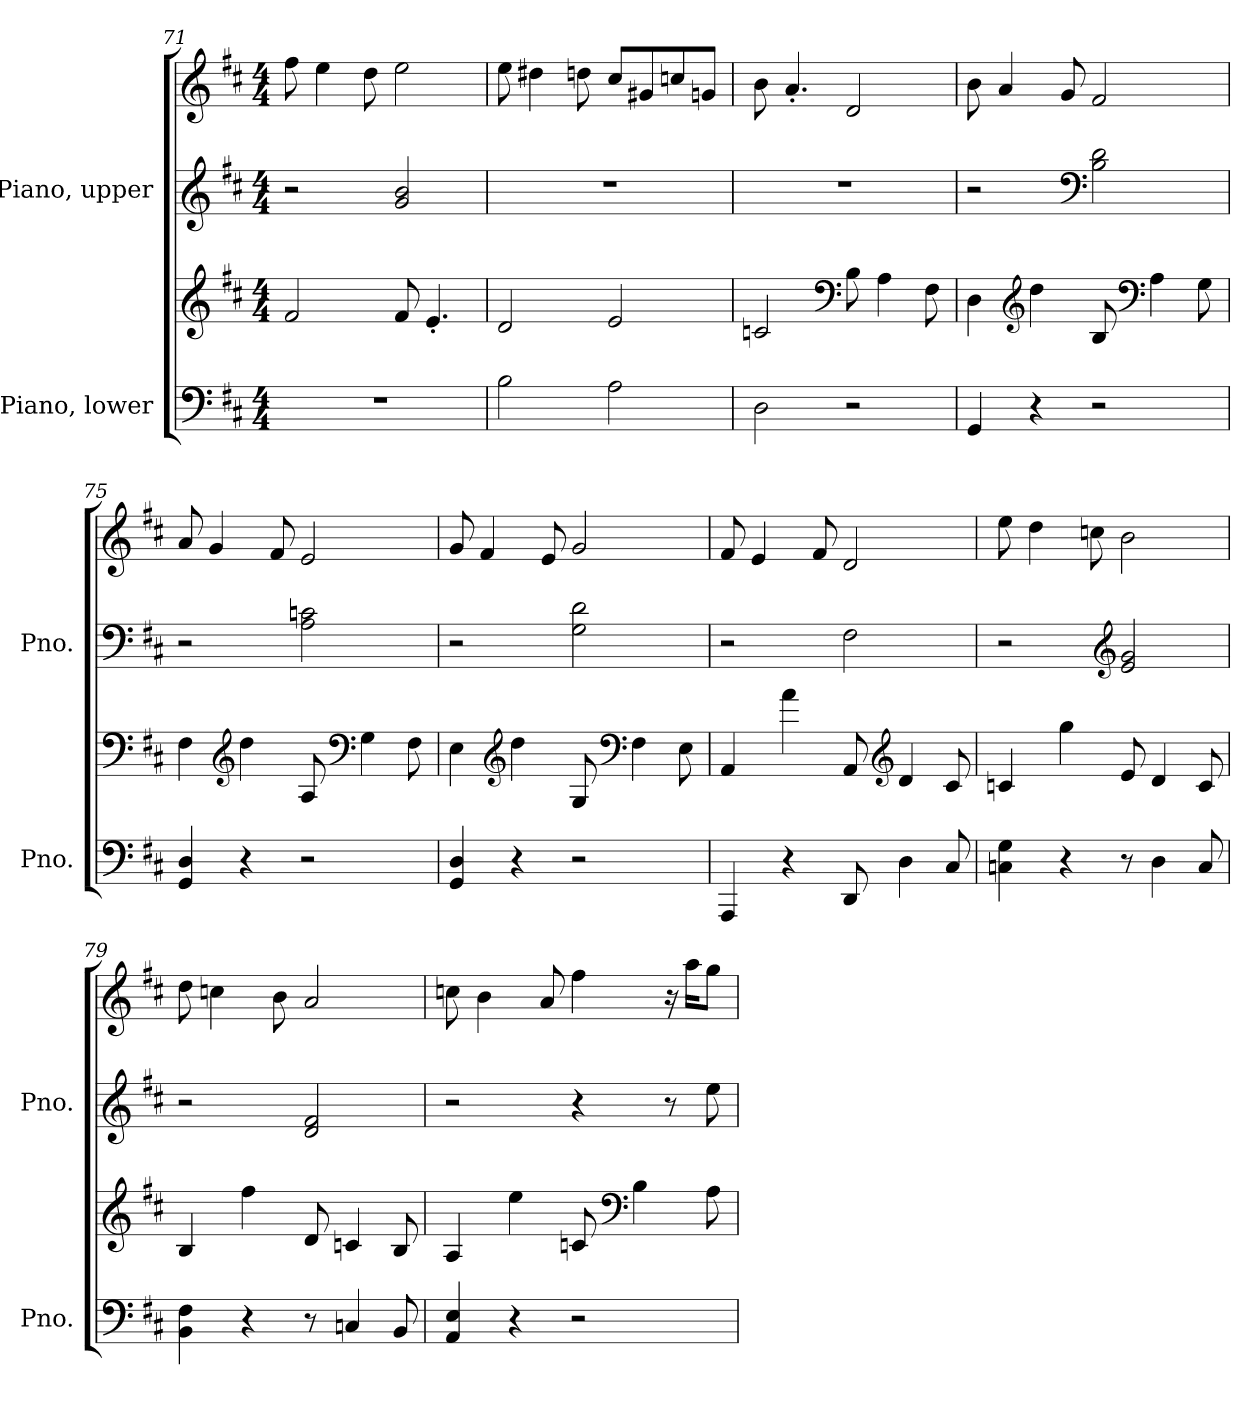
**kern	**kern	**kern	**kern
*part2	*part2	*part1	*part1
*staff4	*staff3	*staff2	*staff1
*I"Piano, lower	*	*I"Piano, upper	*
*I'Pno.	*	*I'Pno.	*
*clefF4	*clefG2	*clefG2	*clefG2
*k[f#c#]	*k[f#c#]	*k[f#c#]	*k[f#c#]
*M4/4	*M4/4	*M4/4	*M4/4
=71	=71	=71	=71
1r	2f#/	2r	8ff#\
.	.	.	4ee\
.	.	.	8dd\
.	8f#/	2g/ 2b/	2ee\
.	4.e'/	.	.
=72	=72	=72	=72
2B\	2d/	1r	8ee\
.	.	.	4dd#X\
.	.	.	8ddn\
2A\	2e/	.	8cc#/L
.	.	.	8g#X/
.	.	.	8ccn/
.	.	.	8gn/J
=73	=73	=73	=73
2D\	2cn/	1r	8b\
.	.	.	4.a'/
*	*clefF4	*	*
2r	8B\	.	2d/
.	4A\	.	.
.	8F#\	.	.
!!LO:LB:g=z
=74	=74	=74	=74
4GG/	4D\	2r	8b\
.	.	.	4a/
*	*clefG2	*	*
4r	4dd\	.	.
.	.	.	8g/
*	*	*clefF4	*
2r	8B/	2B\ 2d\	2f#/
*	*clefF4	*	*
.	4A\	.	.
.	8G\	.	.
=75	=75	=75	=75
4GG/ 4D/	4F#\	2r	8a/
.	.	.	4g/
*	*clefG2	*	*
4r	4dd\	.	.
.	.	.	8f#/
2r	8A/	2A\ 2cn\	2e/
*	*clefF4	*	*
.	4G\	.	.
.	8F#\	.	.
=76	=76	=76	=76
4GG/ 4D/	4E\	2r	8g/
.	.	.	4f#/
*	*clefG2	*	*
4r	4dd\	.	.
.	.	.	8e/
2r	8G/	2G\ 2d\	2g/
*	*clefF4	*	*
.	4F#\	.	.
.	8E\	.	.
!!LO:LB:g=z
=77	=77	=77	=77
4AAA/	4AA/	2r	8f#/
.	.	.	4e/
4r	4a\	.	.
.	.	.	8f#/
8DD/	8AA/	2F#\	2d/
*	*clefG2	*	*
4D\	4d/	.	.
8C#/	8c#/	.	.
=78	=78	=78	=78
4Cn\ 4G\	4cn/	2r	8ee\
.	.	.	4dd\
4r	4gg\	.	.
.	.	.	8ccn\
*	*	*clefG2	*
8r	8e/	2e/ 2g/	2b\
4D\	4d/	.	.
8C/	8c/	.	.
=79	=79	=79	=79
4BB\ 4F#\	4B/	2r	8dd\
.	.	.	4ccn\
4r	4ff#\	.	.
.	.	.	8b\
8r	8d/	2d/ 2f#/	2a/
4Cn/	4cn/	.	.
8BB/	8B/	.	.
=80	=80	=80	=80
4AA/ 4E/	4A/	2r	8ccn\
.	.	.	4b\
4r	4ee\	.	.
.	.	.	8a/
2r	8cn/	4r	4ff#\
*	*clefF4	*	*
.	4B\	.	.
.	.	8r	16r
.	.	.	16aa\KL
.	8A\	8ee\	8gg\J
=	=	=	=
*-	*-	*-	*-
